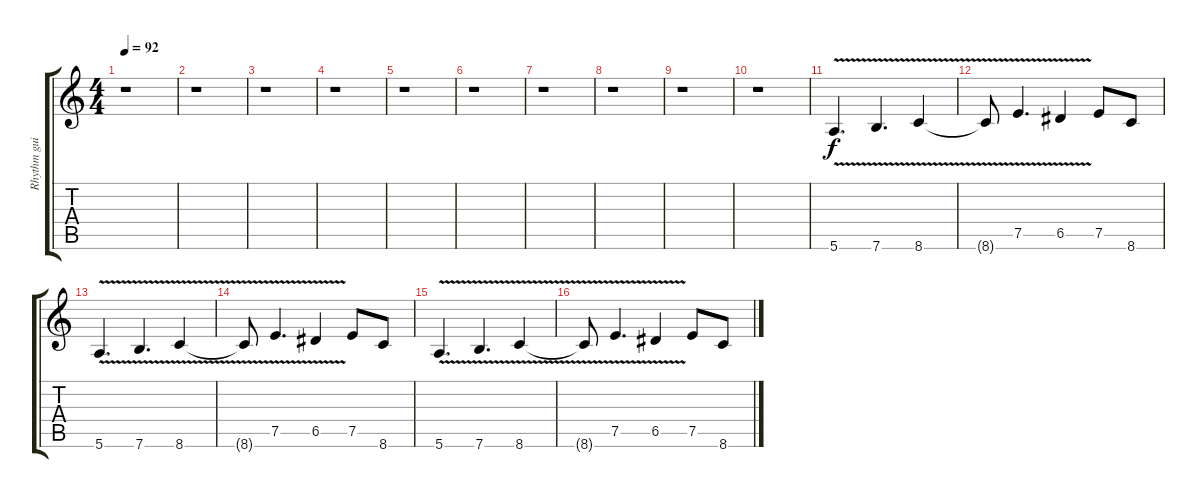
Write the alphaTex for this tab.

\track ("Rhythm guitar" "Rhythm gui") {instrument overdrivenguitar}
\staff {score tabs}
\tuning (E4 B3 G3 D3 A2 E2) {hide}
\ts (4 4)
\tempo 92
\clef g2
\ks c
r.1{dy f} |
r.1 |
r.1 |
r.1 |
r.1 |
r.1 |
r.1 |
r.1 |
r.1 |
r.1 |
5.6{v}.4{d volume 13 balance 0 instrument electricguitarclean} 7.6{v}.4{d} 8.6{v}.4 |
8.6{t}.8 7.5{v}.4{d} 6.5{v}.4 7.5.8 8.6.8 |
5.6{v}.4{d} 7.6{v}.4{d} 8.6{v}.4 |
8.6{t}.8 7.5{v}.4{d} 6.5{v}.4 7.5.8 8.6.8 |
5.6{v}.4{d} 7.6{v}.4{d} 8.6{v}.4 |
8.6{t}.8 7.5{v}.4{d} 6.5{v}.4 7.5.8 8.6.8
